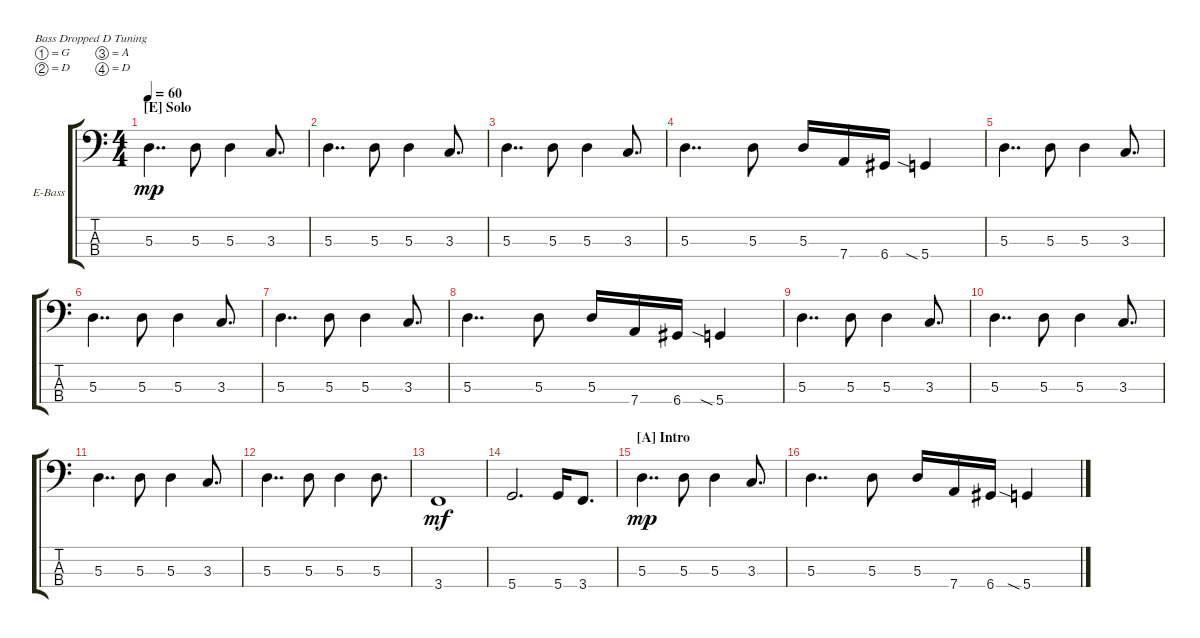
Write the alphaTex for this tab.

\defaultSystemsLayout 4
\bracketExtendMode groupsimilarinstruments
\firstSystemTrackNameOrientation horizontal
\otherSystemsTrackNameOrientation horizontal
\track ("Bass" "E-Bass") {multiBarRest instrument electricbassfinger}
\staff {score tabs}
\tuning (G2 D2 A1 D1)
\ts (4 4)
\section ("E" "Solo")
\tempo 60
\clef f4
\ks c
5.3.4{dd dy mp} 5.3.8 5.3.4 3.3.8{d} |
5.3.4{dd} 5.3.8 5.3.4 3.3.8{d} |
5.3.4{dd} 5.3.8 5.3.4 3.3.8{d} |
5.3.4{dd} 5.3.8 5.3.16 7.4.16 6.4.16 5.4{sia}.4 |
5.3.4{dd} 5.3.8 5.3.4 3.3.8{d} |
5.3.4{dd} 5.3.8 5.3.4 3.3.8{d} |
5.3.4{dd} 5.3.8 5.3.4 3.3.8{d} |
5.3.4{dd} 5.3.8 5.3.16 7.4.16 6.4.16 5.4{sia}.4 |
5.3.4{dd} 5.3.8 5.3.4 3.3.8{d} |
5.3.4{dd} 5.3.8 5.3.4 3.3.8{d} |
5.3.4{dd} 5.3.8 5.3.4 3.3.8{d} |
5.3.4{dd} 5.3.8 5.3.4 5.3.8{d} |
3.4.1{dy mf} |
5.4.2{d} 5.4.16 3.4.8{d} |
\section ("A" "Intro")
5.3.4{dd dy mp} 5.3.8 5.3.4 3.3.8{d} |
5.3.4{dd} 5.3.8 5.3.16 7.4.16 6.4.16 5.4{sia}.4
